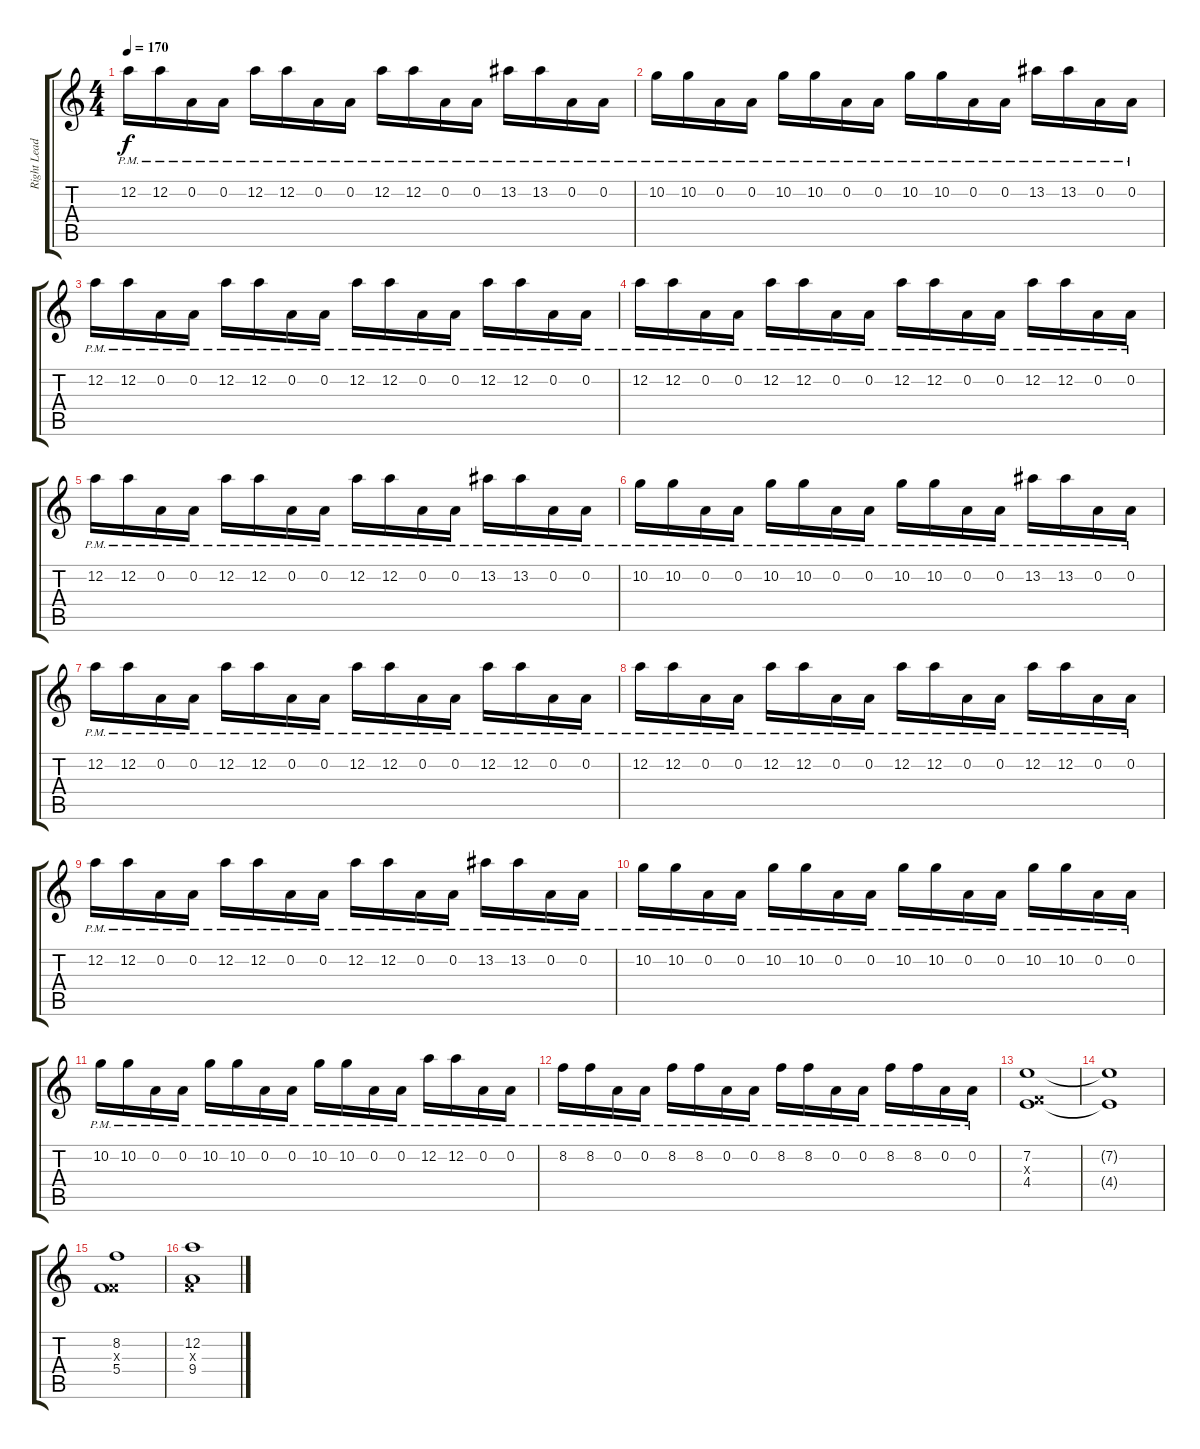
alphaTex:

\track ("Right Lead Guitar" "Right Lead") {instrument distortionguitar}
\staff {score tabs}
\tuning (D4 A3 F3 C3 G2 C2) {hide}
\ts (4 4)
\tempo 170
\clef g2
\ks c
12.2{pm}.16{dy f} 12.2{pm}.16 0.2{pm}.16 0.2{pm}.16 12.2{pm}.16 12.2{pm}.16 0.2{pm}.16 0.2{pm}.16 12.2{pm}.16 12.2{pm}.16 0.2{pm}.16 0.2{pm}.16 13.2{pm}.16 13.2{pm}.16 0.2{pm}.16 0.2{pm}.16 |
10.2{pm}.16 10.2{pm}.16 0.2{pm}.16 0.2{pm}.16 10.2{pm}.16 10.2{pm}.16 0.2{pm}.16 0.2{pm}.16 10.2{pm}.16 10.2{pm}.16 0.2{pm}.16 0.2{pm}.16 13.2{pm}.16 13.2{pm}.16 0.2{pm}.16 0.2{pm}.16 |
12.2{pm}.16 12.2{pm}.16 0.2{pm}.16 0.2{pm}.16 12.2{pm}.16 12.2{pm}.16 0.2{pm}.16 0.2{pm}.16 12.2{pm}.16 12.2{pm}.16 0.2{pm}.16 0.2{pm}.16 12.2{pm}.16 12.2{pm}.16 0.2{pm}.16 0.2{pm}.16 |
12.2{pm}.16 12.2{pm}.16 0.2{pm}.16 0.2{pm}.16 12.2{pm}.16 12.2{pm}.16 0.2{pm}.16 0.2{pm}.16 12.2{pm}.16 12.2{pm}.16 0.2{pm}.16 0.2{pm}.16 12.2{pm}.16 12.2{pm}.16 0.2{pm}.16 0.2{pm}.16 |
12.2{pm}.16 12.2{pm}.16 0.2{pm}.16 0.2{pm}.16 12.2{pm}.16 12.2{pm}.16 0.2{pm}.16 0.2{pm}.16 12.2{pm}.16 12.2{pm}.16 0.2{pm}.16 0.2{pm}.16 13.2{pm}.16 13.2{pm}.16 0.2{pm}.16 0.2{pm}.16 |
10.2{pm}.16 10.2{pm}.16 0.2{pm}.16 0.2{pm}.16 10.2{pm}.16 10.2{pm}.16 0.2{pm}.16 0.2{pm}.16 10.2{pm}.16 10.2{pm}.16 0.2{pm}.16 0.2{pm}.16 13.2{pm}.16 13.2{pm}.16 0.2{pm}.16 0.2{pm}.16 |
12.2{pm}.16 12.2{pm}.16 0.2{pm}.16 0.2{pm}.16 12.2{pm}.16 12.2{pm}.16 0.2{pm}.16 0.2{pm}.16 12.2{pm}.16 12.2{pm}.16 0.2{pm}.16 0.2{pm}.16 12.2{pm}.16 12.2{pm}.16 0.2{pm}.16 0.2{pm}.16 |
12.2{pm}.16 12.2{pm}.16 0.2{pm}.16 0.2{pm}.16 12.2{pm}.16 12.2{pm}.16 0.2{pm}.16 0.2{pm}.16 12.2{pm}.16 12.2{pm}.16 0.2{pm}.16 0.2{pm}.16 12.2{pm}.16 12.2{pm}.16 0.2{pm}.16 0.2{pm}.16 |
12.2{pm}.16 12.2{pm}.16 0.2{pm}.16 0.2{pm}.16 12.2{pm}.16 12.2{pm}.16 0.2{pm}.16 0.2{pm}.16 12.2{pm}.16 12.2{pm}.16 0.2{pm}.16 0.2{pm}.16 13.2{pm}.16 13.2{pm}.16 0.2{pm}.16 0.2{pm}.16 |
10.2{pm}.16 10.2{pm}.16 0.2{pm}.16 0.2{pm}.16 10.2{pm}.16 10.2{pm}.16 0.2{pm}.16 0.2{pm}.16 10.2{pm}.16 10.2{pm}.16 0.2{pm}.16 0.2{pm}.16 10.2{pm}.16 10.2{pm}.16 0.2{pm}.16 0.2{pm}.16 |
10.2{pm}.16 10.2{pm}.16 0.2{pm}.16 0.2{pm}.16 10.2{pm}.16 10.2{pm}.16 0.2{pm}.16 0.2{pm}.16 10.2{pm}.16 10.2{pm}.16 0.2{pm}.16 0.2{pm}.16 12.2{pm}.16 12.2{pm}.16 0.2{pm}.16 0.2{pm}.16 |
8.2{pm}.16 8.2{pm}.16 0.2{pm}.16 0.2{pm}.16 8.2{pm}.16 8.2{pm}.16 0.2{pm}.16 0.2{pm}.16 8.2{pm}.16 8.2{pm}.16 0.2{pm}.16 0.2{pm}.16 8.2{pm}.16 8.2{pm}.16 0.2{pm}.16 0.2{pm}.16 |
(7.2 0.3{x} 4.4).1 |
(7.2{t} 4.4{t}).1 |
(8.2 0.3{x} 5.4).1 |
(12.2 0.3{x} 9.4).1
